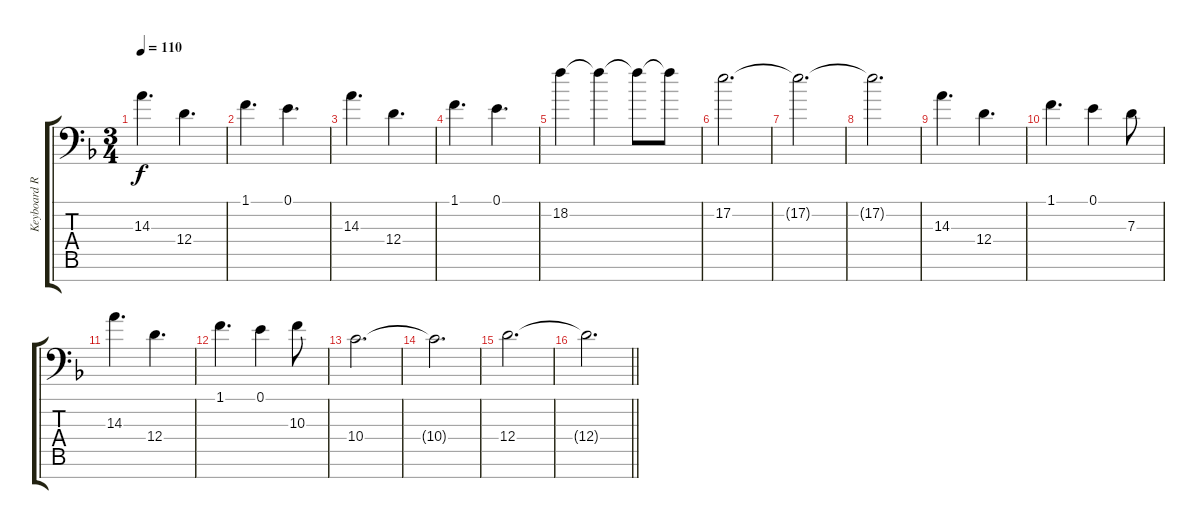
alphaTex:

\track ("Keyboard Right Hand" "Keyboard R") {instrument stringensemble2}
\staff {score tabs}
\tuning (E4 B3 G3 D3 A2 E2 A1) {hide}
\ts (3 4)
\tempo 110
\clef f4
\ks dminor
14.3.4{d dy f} 12.4.4{d} |
1.1.4{d} 0.1.4{d} |
14.3.4{d} 12.4.4{d} |
1.1.4{d} 0.1.4{d} |
18.2.4 18.2{t}.4 18.2{t}.8 18.2{t}.8 |
17.2.2{d} |
17.2{t}.2{d} |
17.2{t}.2{d} |
14.3.4{d} 12.4.4{d} |
1.1.4{d} 0.1.4 7.3.8 |
14.3.4{d} 12.4.4{d} |
1.1.4{d} 0.1.4 10.3.8 |
10.4.2{d} |
10.4{t}.2{d} |
12.4.2{d} |
\barLineRight lightlight
12.4{t}.2{d}
